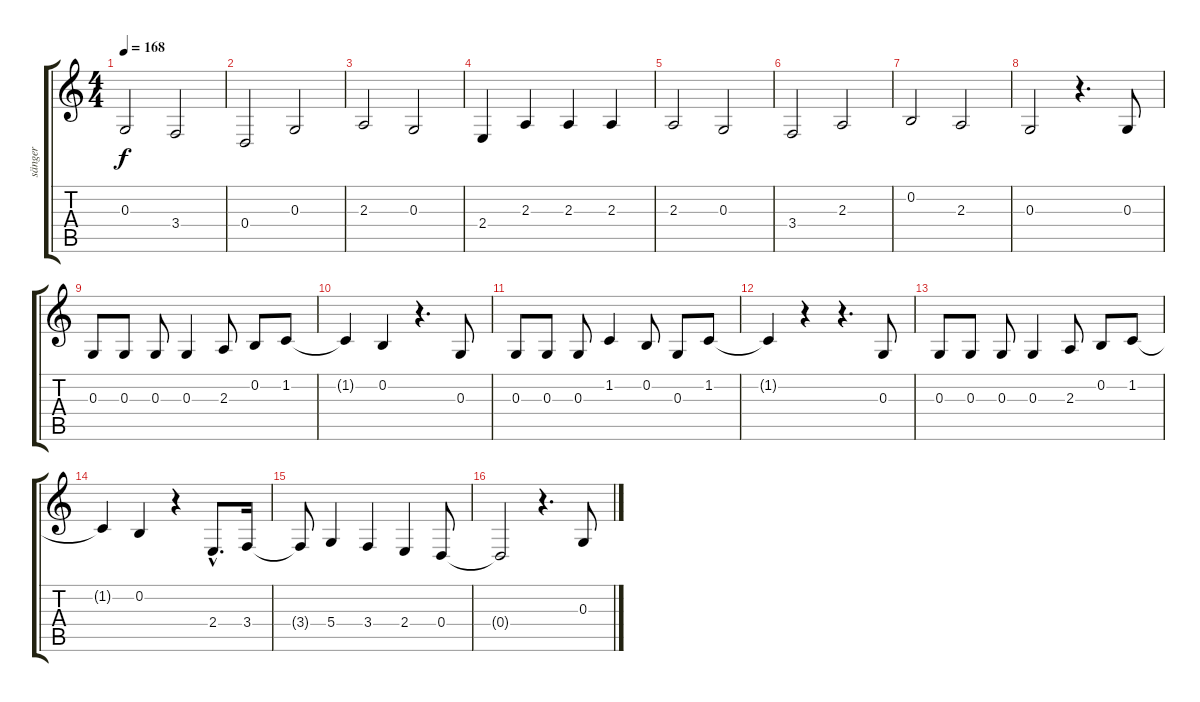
\track ("sänger" "sänger") {instrument oboe}
\staff {score tabs}
\tuning (E4 B3 G3 D3 A2 E2) {hide}
\ts (4 4)
\tempo 168
\clef g2
\ks c
0.3.2{dy f} 3.4.2 |
0.4.2 0.3.2 |
2.3.2 0.3.2 |
2.4.4 2.3.4 2.3.4 2.3.4 |
2.3.2 0.3.2 |
3.4.2 2.3.2 |
0.2.2 2.3.2 |
0.3.2 r.4{d} 0.3.8 |
0.3.8 0.3.8 0.3.8 0.3.4 2.3.8 0.2.8 1.2.8 |
1.2{t}.4 0.2.4 r.4{d} 0.3.8 |
0.3.8 0.3.8 0.3.8 1.2.4 0.2.8 0.3.8 1.2.8 |
1.2{t}.4 r.4 r.4{d} 0.3.8 |
0.3.8 0.3.8 0.3.8 0.3.4 2.3.8 0.2.8 1.2.8 |
1.2{t}.4 0.2.4 r.4 2.4{hac}.8{d} 3.4.16 |
3.4{t}.8 5.4.4 3.4.4 2.4.4 0.4.8 |
0.4{t}.2 r.4{d} 0.3.8
